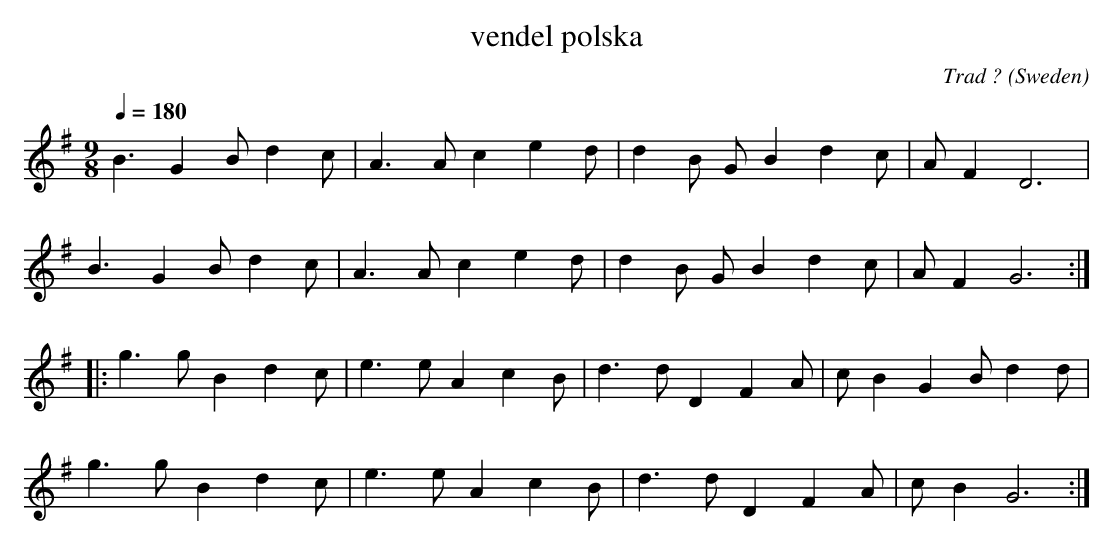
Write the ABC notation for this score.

X:1
T:vendel polska
C:Trad ?
L:1/8
M:9/8
O:Sweden
Q:1/4=180
K:G
B3G2B d2c|A3A c2e2d|d2B G B2d2c|A F2D6|
B3G2B d2c|A3A c2e2d|d2B G B2d2c|A F2G6:|
|:g3g B2d2c|e3e A2c2B|d3d D2F2A|c B2G2B d2d|
g3g B2d2c|e3e A2c2B|d3d D2F2A|c B2G6:|
